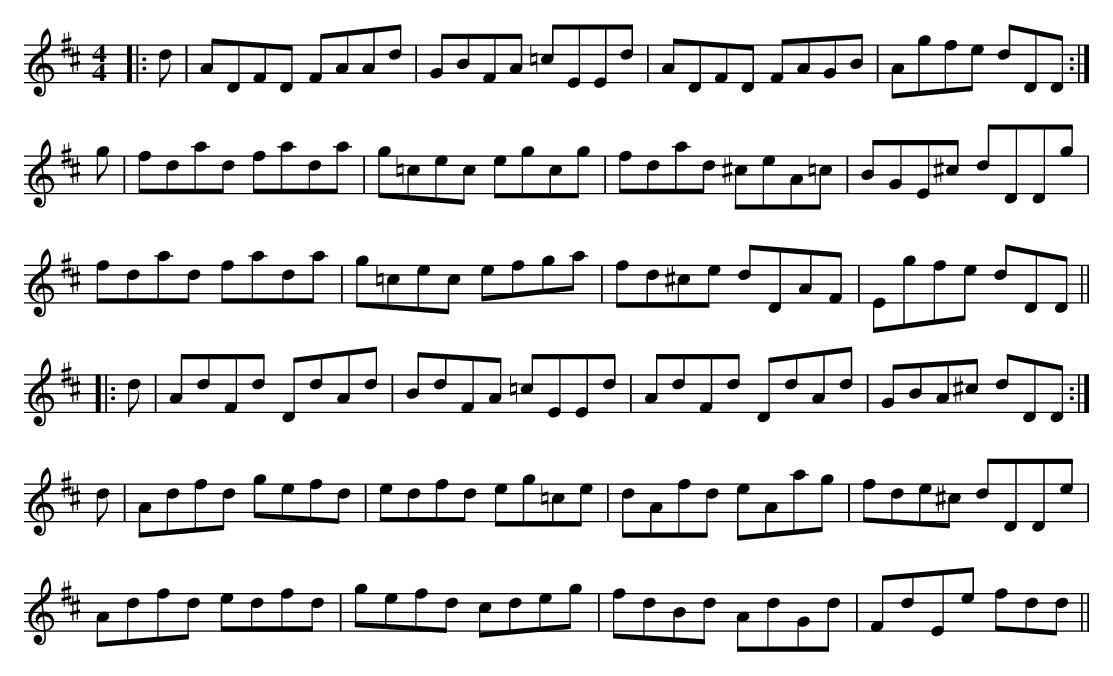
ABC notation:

X:1
M:4/4
K:D
|:d|ADFD FAAd|GBFA =cEEd|ADFD FAGB|Agfe dDD:|
g|fdad fada|g=cec egcg|fdad ^ceA=c|BGE^c dDDg|
fdad fada|g=cec efga|fd^ce dDAF|Egfe dDD||
|:d|AdFd DdAd|BdFA =cEEd|AdFd DdAd|GBA^c dDD:|
d|Adfd gefd|edfd eg=ce|dAfd eAag|fde^c dDDe|
Adfd edfd|gefd cdeg|fdBd AdGd|FdEe fdd||
